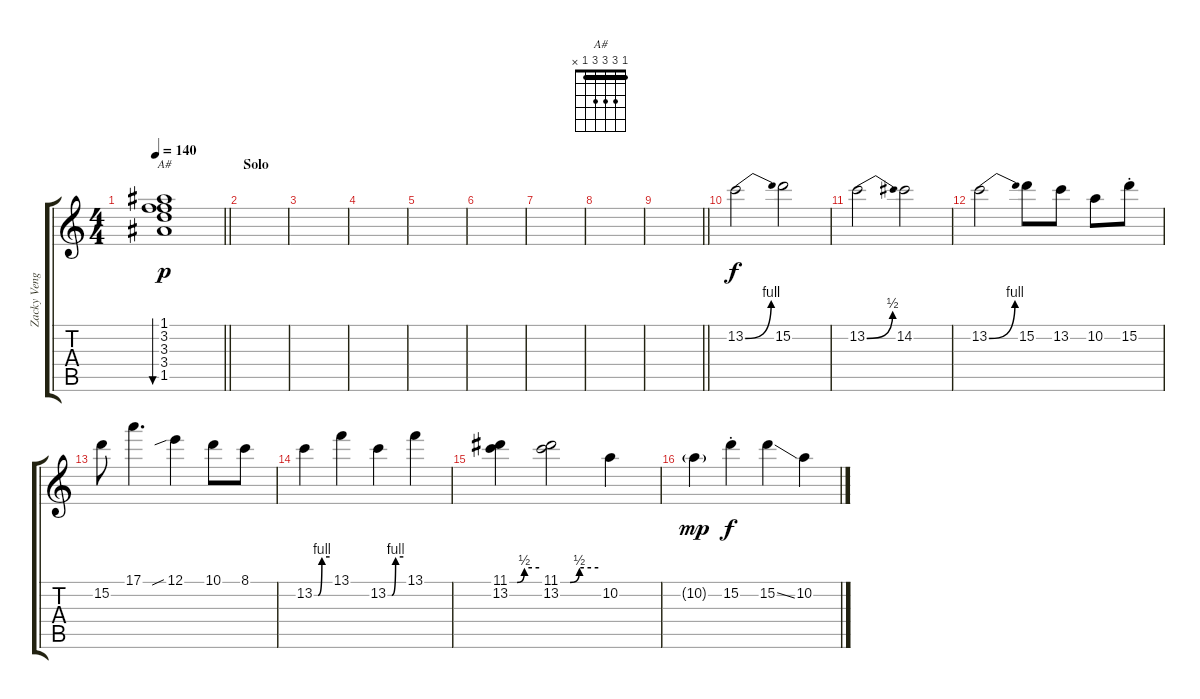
\track ("Zacky Vengeance" "Zacky Veng") {instrument acousticguitarsteel}
\staff {score tabs}
\tuning (E4 B3 G4 D4 A3 D3) {hide}
\chord ("A#" 1 3 3 3 1 x) {barre 1}
\ts (4 4)
\tempo 140
\clef g2
\barLineRight lightlight
\ks c
(1.1 3.2 3.3 3.4 1.5).1{bu 60 ch "A#" dy p} |
\section ("" "Solo")
|
|
|
|
|
|
|
\barLineRight lightlight
|
\section ("" "")
13.2{be (bend 0 0 60 4)}.2{dy f volume 13 instrument overdrivenguitar} 15.2.2 |
13.2{be (bend 0 0 60 2)}.2 14.2.2 |
13.2{be (bend 0 0 60 4)}.2 15.2.8 13.2.8 10.2.8 15.2{st}.8 |
15.2.8 17.1.4{d} 12.1{sib}.4 10.1.8 8.1.8 |
13.2{be (custom 0 0 15 0 30 4 60 4)}.4 13.1.4 13.2{be (custom 0 0 15 0 30 4 60 4)}.4 13.1.4 |
(11.1{be (custom 0 0 15 0 30 2 60 2)} 13.2).4 (11.1{be (custom 0 0 15 0 30 2 60 2)} 13.2).2 10.2.4 |
10.2{g}.4{dy mp} 15.2{st}.4{dy f} 15.2{ss}.4 10.2.4
